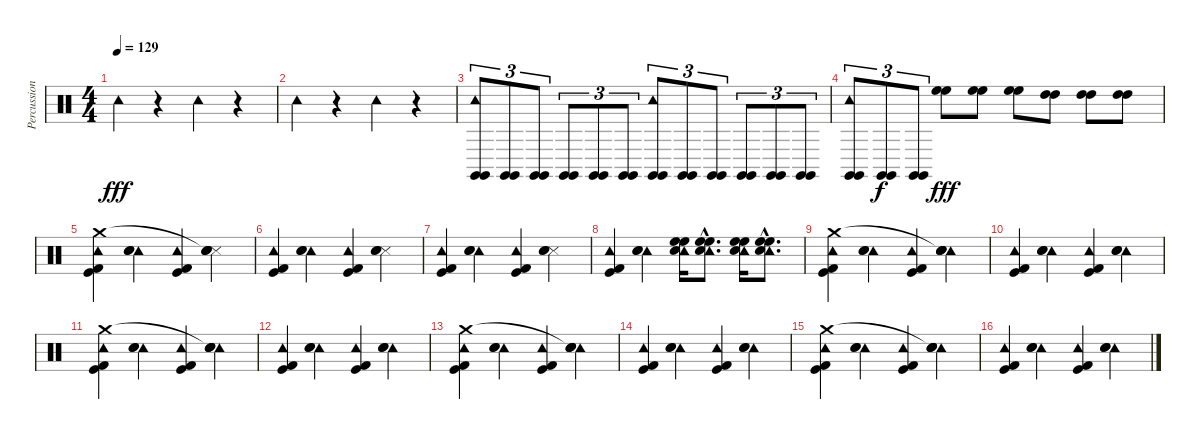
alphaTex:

\track ("Percussions" "Percussion") {instrument percussion}
\staff {score}
\articulation defaults
\ts (4 4)
\tempo 129
\clef neutral
\ks c "Tambourine (hit)".4{dy fff}
r.4 "Tambourine (hit)".4 r.4 |
"Tambourine (hit)".4 r.4 "Tambourine (hit)".4 r.4 |
("Claves (hit)" "Claves (hit)" "Tambourine (hit)").8{tu (3 2)} ("Claves (hit)" "Claves (hit)").8{tu (3 2)} ("Claves (hit)" "Claves (hit)").8{tu (3 2)} ("Claves (hit)" "Claves (hit)").8{tu (3 2)} ("Claves (hit)" "Claves (hit)").8{tu (3 2)} ("Claves (hit)" "Claves (hit)").8{tu (3 2)} ("Claves (hit)" "Claves (hit)" "Tambourine (hit)").8{tu (3 2)} ("Claves (hit)" "Claves (hit)").8{tu (3 2)} ("Claves (hit)" "Claves (hit)").8{tu (3 2)} ("Claves (hit)" "Claves (hit)").8{tu (3 2)} ("Claves (hit)" "Claves (hit)").8{tu (3 2)} ("Claves (hit)" "Claves (hit)").8{tu (3 2)} |
("Claves (hit)" "Claves (hit)" "Tambourine (hit)").8{tu (3 2)} ("Claves (hit)" "Claves (hit)").8{tu (3 2) dy f} ("Claves (hit)" "Claves (hit)").8{tu (3 2)} ("High Floor Tom (hit)" "High Floor Tom (hit)").8{dy fff} ("High Floor Tom (hit)" "High Floor Tom (hit)").8 ("High Floor Tom (hit)" "High Floor Tom (hit)").8 ("High Tom (hit)" "High Tom (hit)").8 ("High Tom (hit)" "High Tom (hit)").8 ("High Tom (hit)" "High Tom (hit)").8 |
("Tambourine (hit)" "Kick (hit) 2" "Kick (hit)" "Crash medium (hit)").4 ("Tambourine (hit)" "Electric Snare (hit)" "Snare (hit) 2").4 ("Tambourine (hit)" "Kick (hit) 2" "Kick (hit)").4 ("Snare (side stick) 3" "Electric Snare (hit)" "Snare (hit) 2" "Snare (hit)"{t}).4 |
("Tambourine (hit)" "Kick (hit) 2" "Kick (hit)").4 ("Tambourine (hit)" "Electric Snare (hit)" "Snare (hit) 2").4 ("Tambourine (hit)" "Kick (hit) 2" "Kick (hit)").4 ("Snare (side stick) 3" "Electric Snare (hit)" "Snare (hit) 2").4 |
("Tambourine (hit)" "Kick (hit) 2" "Kick (hit)").4 ("Tambourine (hit)" "Electric Snare (hit)" "Snare (hit) 2").4 ("Tambourine (hit)" "Kick (hit) 2" "Kick (hit)").4 ("Snare (side stick) 3" "Electric Snare (hit)" "Snare (hit) 2").4 |
("Tambourine (hit)" "Kick (hit) 2" "Kick (hit)").4 ("Tambourine (hit)" "Electric Snare (hit)" "Snare (hit) 2").4 ("Tambourine (hit)" "Electric Snare (hit)" "High Floor Tom (hit)" "High Floor Tom (hit)").16 ("Tambourine (hit)"{hac} "Electric Snare (hit)"{hac} "High Floor Tom (hit)"{hac} "High Floor Tom (hit)"{hac}).8{d} ("Tambourine (hit)" "Electric Snare (hit)" "High Floor Tom (hit)" "High Floor Tom (hit)").16 ("Tambourine (hit)"{hac} "Electric Snare (hit)"{hac} "High Floor Tom (hit)"{hac} "High Floor Tom (hit)"{hac}).8{d} |
("Tambourine (hit)" "Kick (hit) 2" "Kick (hit)" "Crash medium (hit)").4 ("Tambourine (hit)" "Electric Snare (hit)" "Snare (hit) 2").4 ("Tambourine (hit)" "Kick (hit) 2" "Kick (hit)").4 ("Tambourine (hit)" "Electric Snare (hit)" "Snare (hit) 2" "Snare (hit)"{t}).4 |
("Tambourine (hit)" "Kick (hit) 2" "Kick (hit)").4 ("Tambourine (hit)" "Electric Snare (hit)" "Snare (hit) 2").4 ("Tambourine (hit)" "Kick (hit) 2" "Kick (hit)").4 ("Tambourine (hit)" "Electric Snare (hit)" "Snare (hit) 2").4 |
("Tambourine (hit)" "Kick (hit) 2" "Kick (hit)" "Crash medium (hit)").4 ("Tambourine (hit)" "Electric Snare (hit)" "Snare (hit) 2").4 ("Tambourine (hit)" "Kick (hit) 2" "Kick (hit)").4 ("Tambourine (hit)" "Electric Snare (hit)" "Snare (hit) 2" "Snare (hit)"{t}).4 |
("Tambourine (hit)" "Kick (hit) 2" "Kick (hit)").4 ("Tambourine (hit)" "Electric Snare (hit)" "Snare (hit) 2").4 ("Tambourine (hit)" "Kick (hit) 2" "Kick (hit)").4 ("Tambourine (hit)" "Electric Snare (hit)" "Snare (hit) 2").4 |
("Tambourine (hit)" "Kick (hit) 2" "Kick (hit)" "Crash medium (hit)").4 ("Tambourine (hit)" "Electric Snare (hit)" "Snare (hit) 2").4 ("Tambourine (hit)" "Kick (hit) 2" "Kick (hit)").4 ("Tambourine (hit)" "Electric Snare (hit)" "Snare (hit) 2" "Snare (hit)"{t}).4 |
("Tambourine (hit)" "Kick (hit) 2" "Kick (hit)").4 ("Tambourine (hit)" "Electric Snare (hit)" "Snare (hit) 2").4 ("Tambourine (hit)" "Kick (hit) 2" "Kick (hit)").4 ("Tambourine (hit)" "Electric Snare (hit)" "Snare (hit) 2").4 |
("Tambourine (hit)" "Kick (hit) 2" "Kick (hit)" "Crash medium (hit)").4 ("Tambourine (hit)" "Electric Snare (hit)" "Snare (hit) 2").4 ("Tambourine (hit)" "Kick (hit) 2" "Kick (hit)").4 ("Tambourine (hit)" "Electric Snare (hit)" "Snare (hit) 2" "Snare (hit)"{t}).4 |
("Tambourine (hit)" "Kick (hit) 2" "Kick (hit)").4 ("Tambourine (hit)" "Electric Snare (hit)" "Snare (hit) 2").4 ("Tambourine (hit)" "Kick (hit) 2" "Kick (hit)").4 ("Tambourine (hit)" "Electric Snare (hit)" "Snare (hit) 2").4
